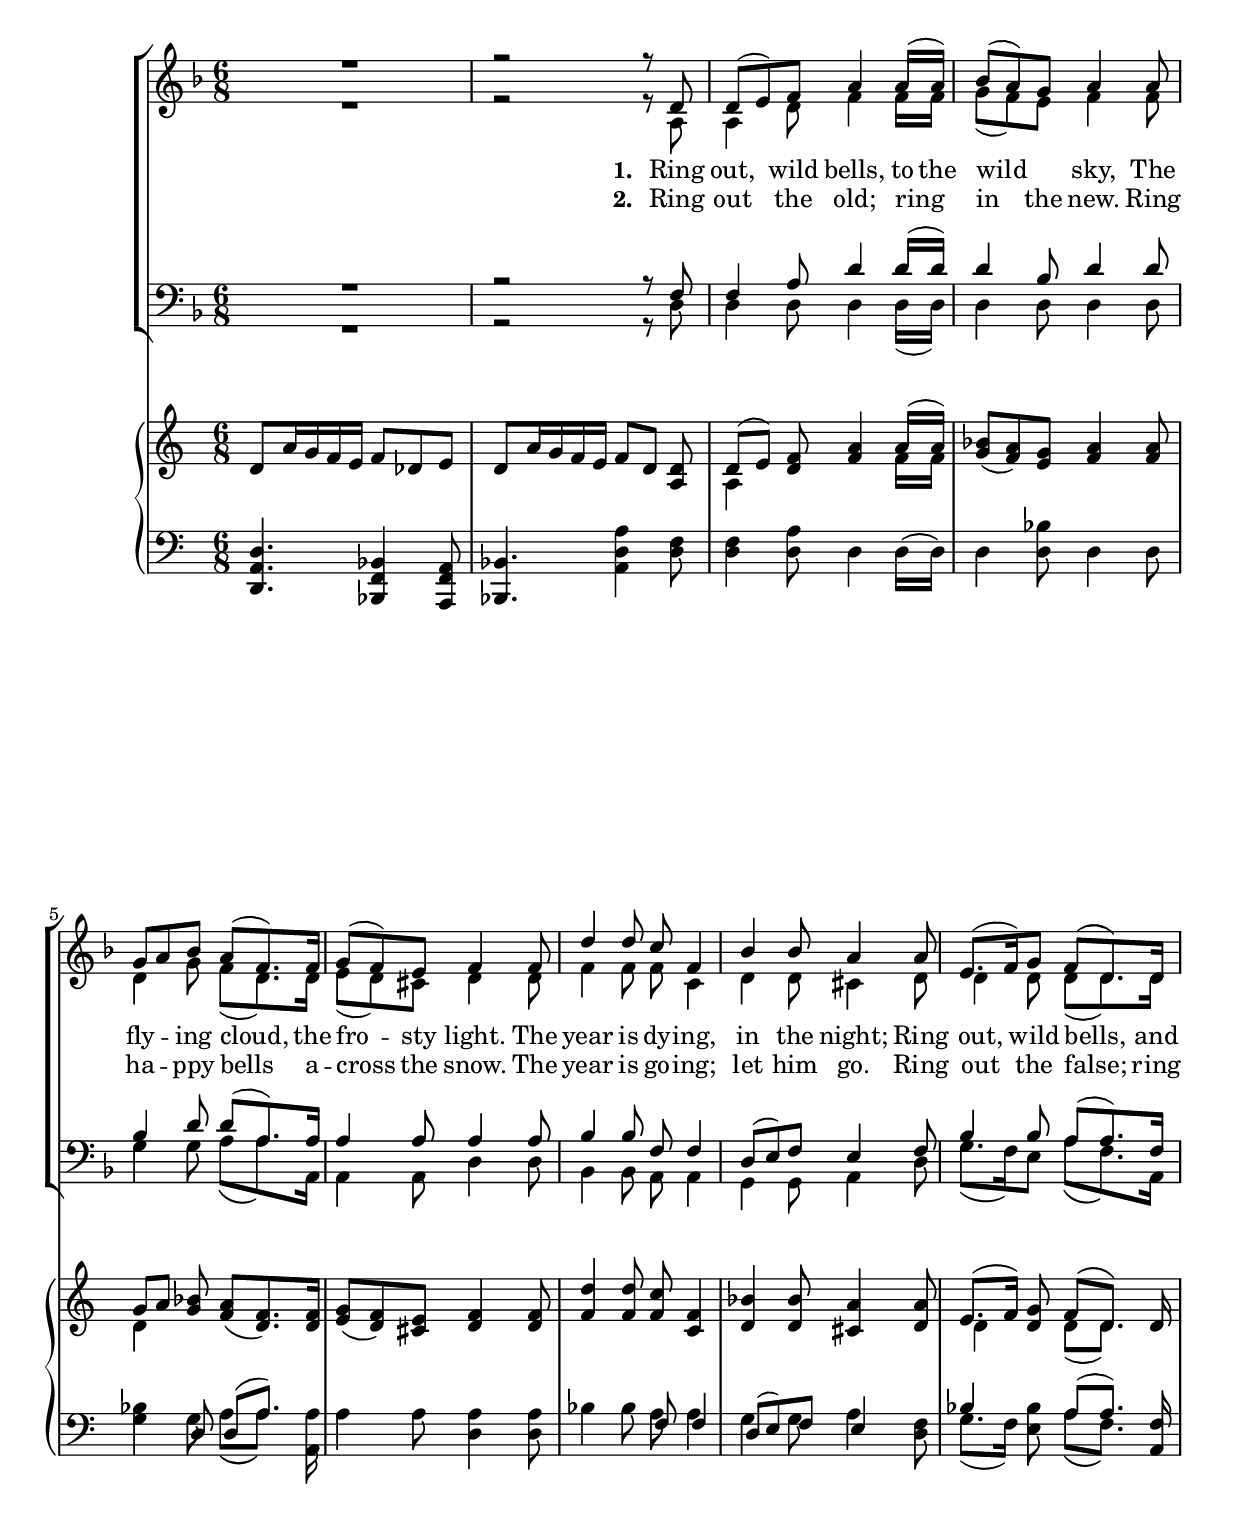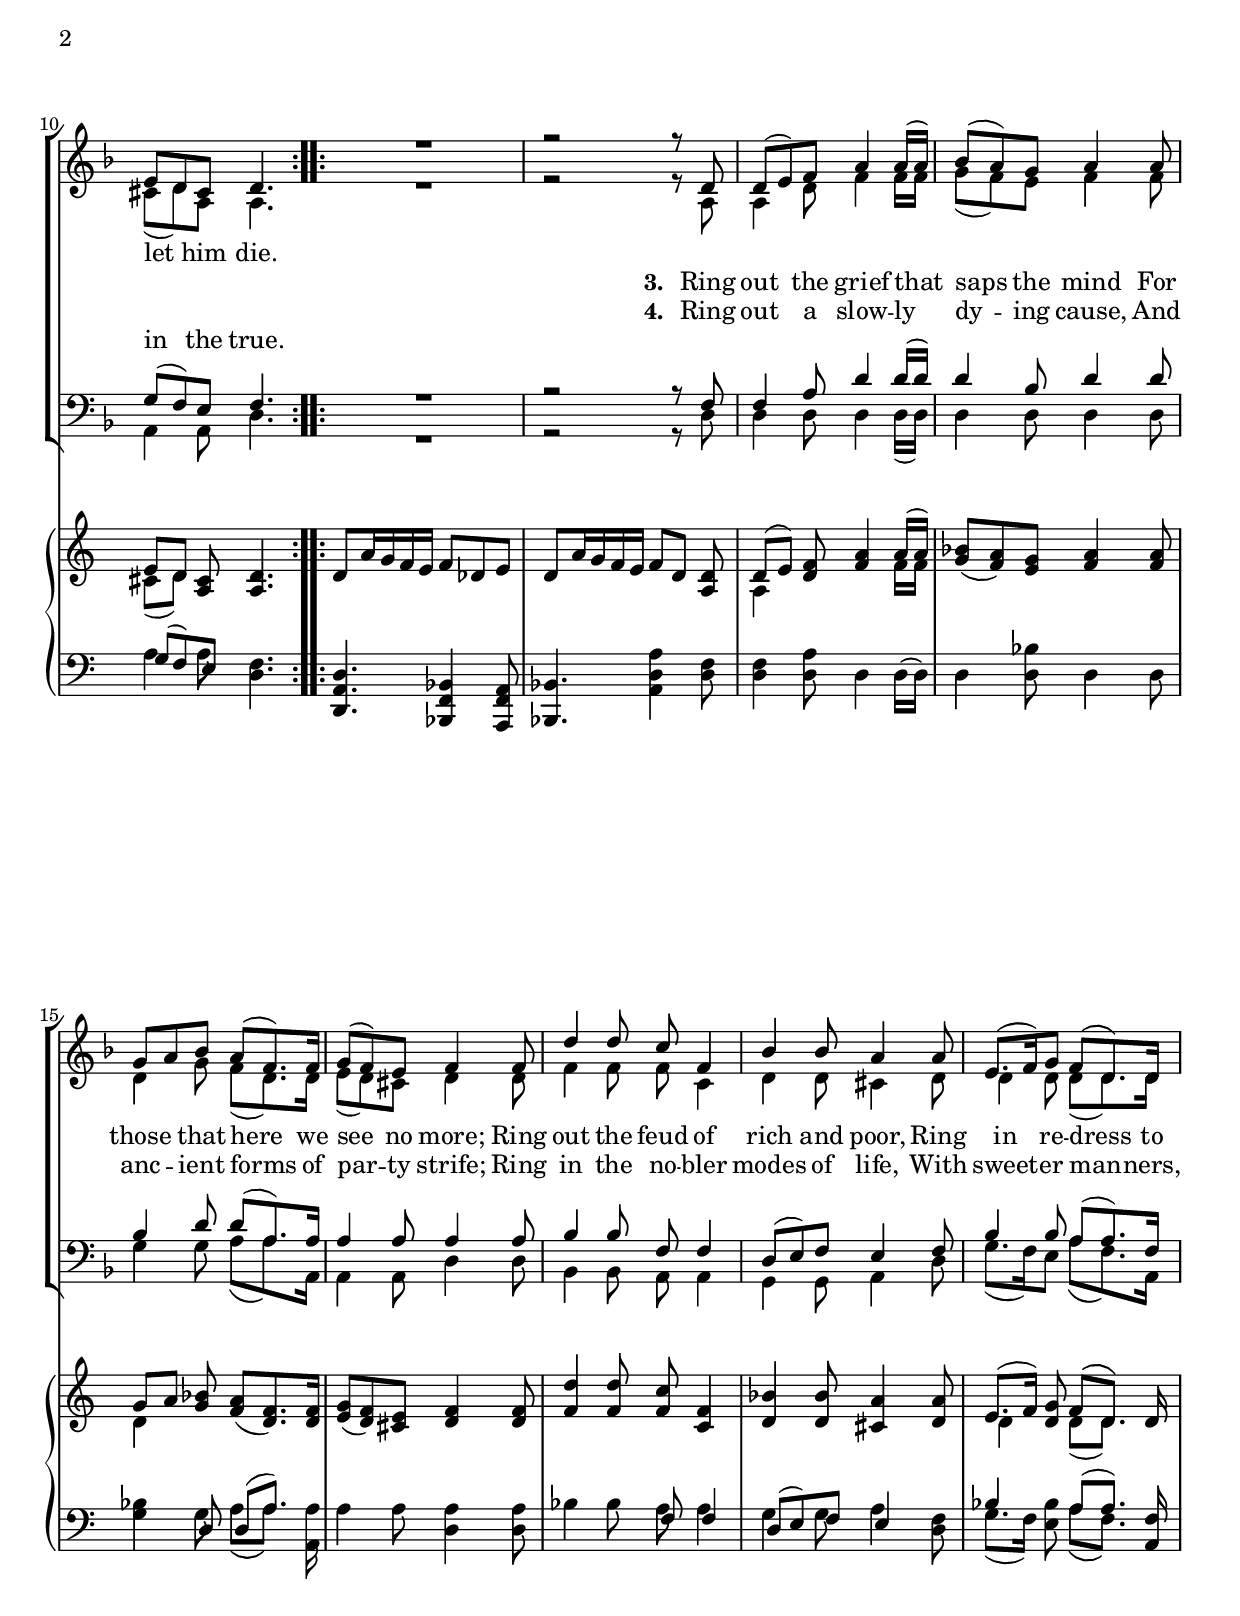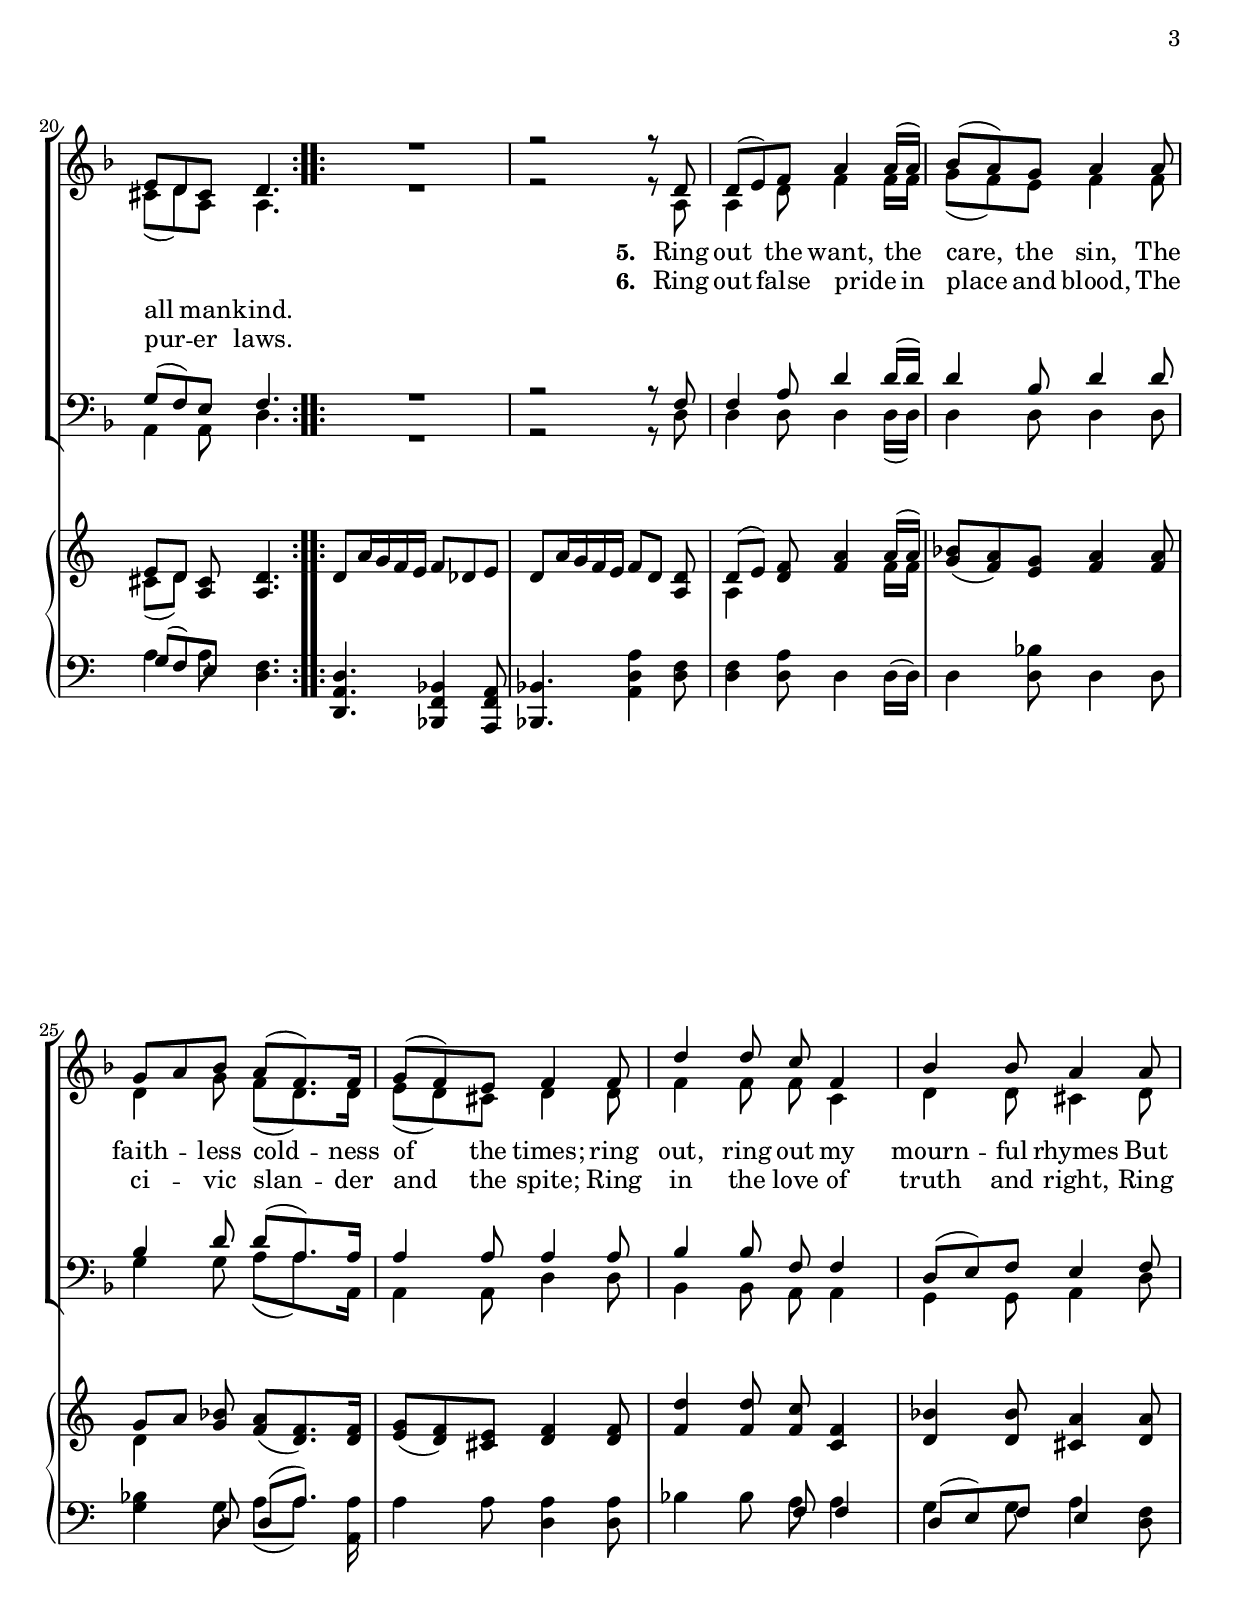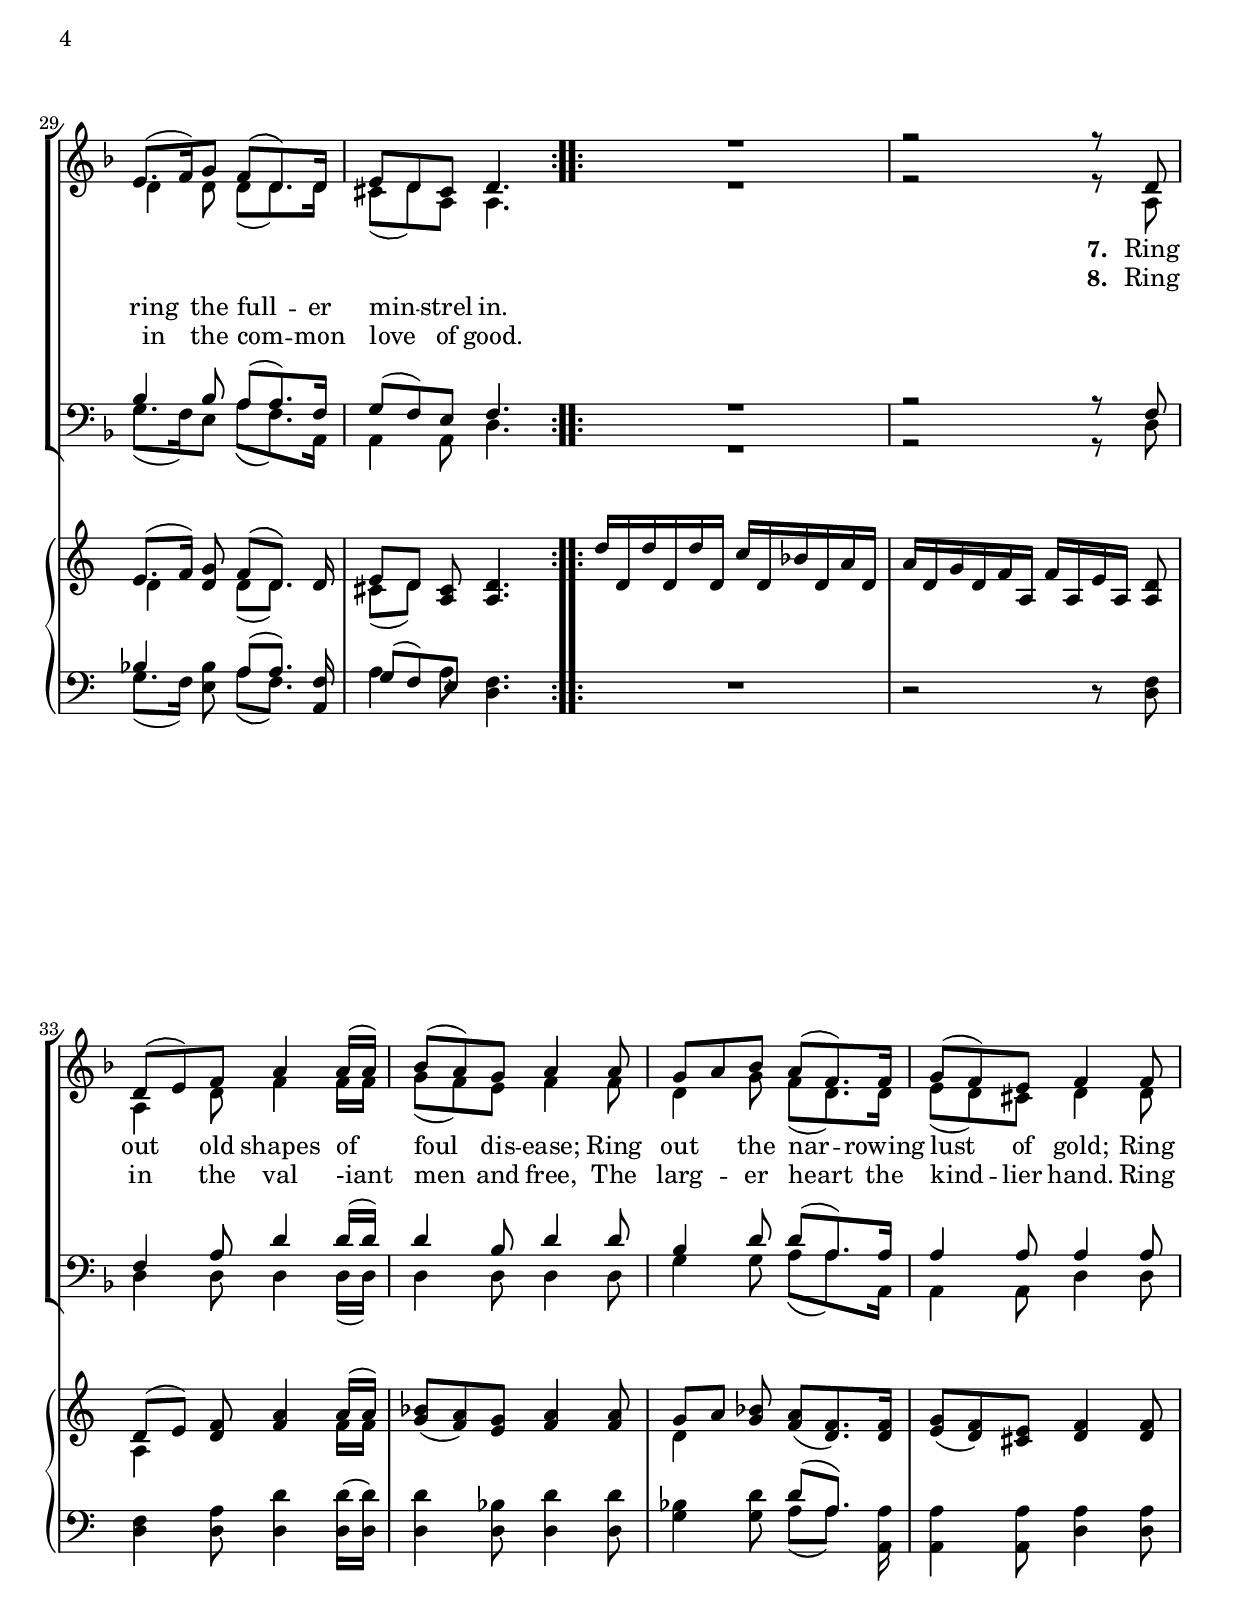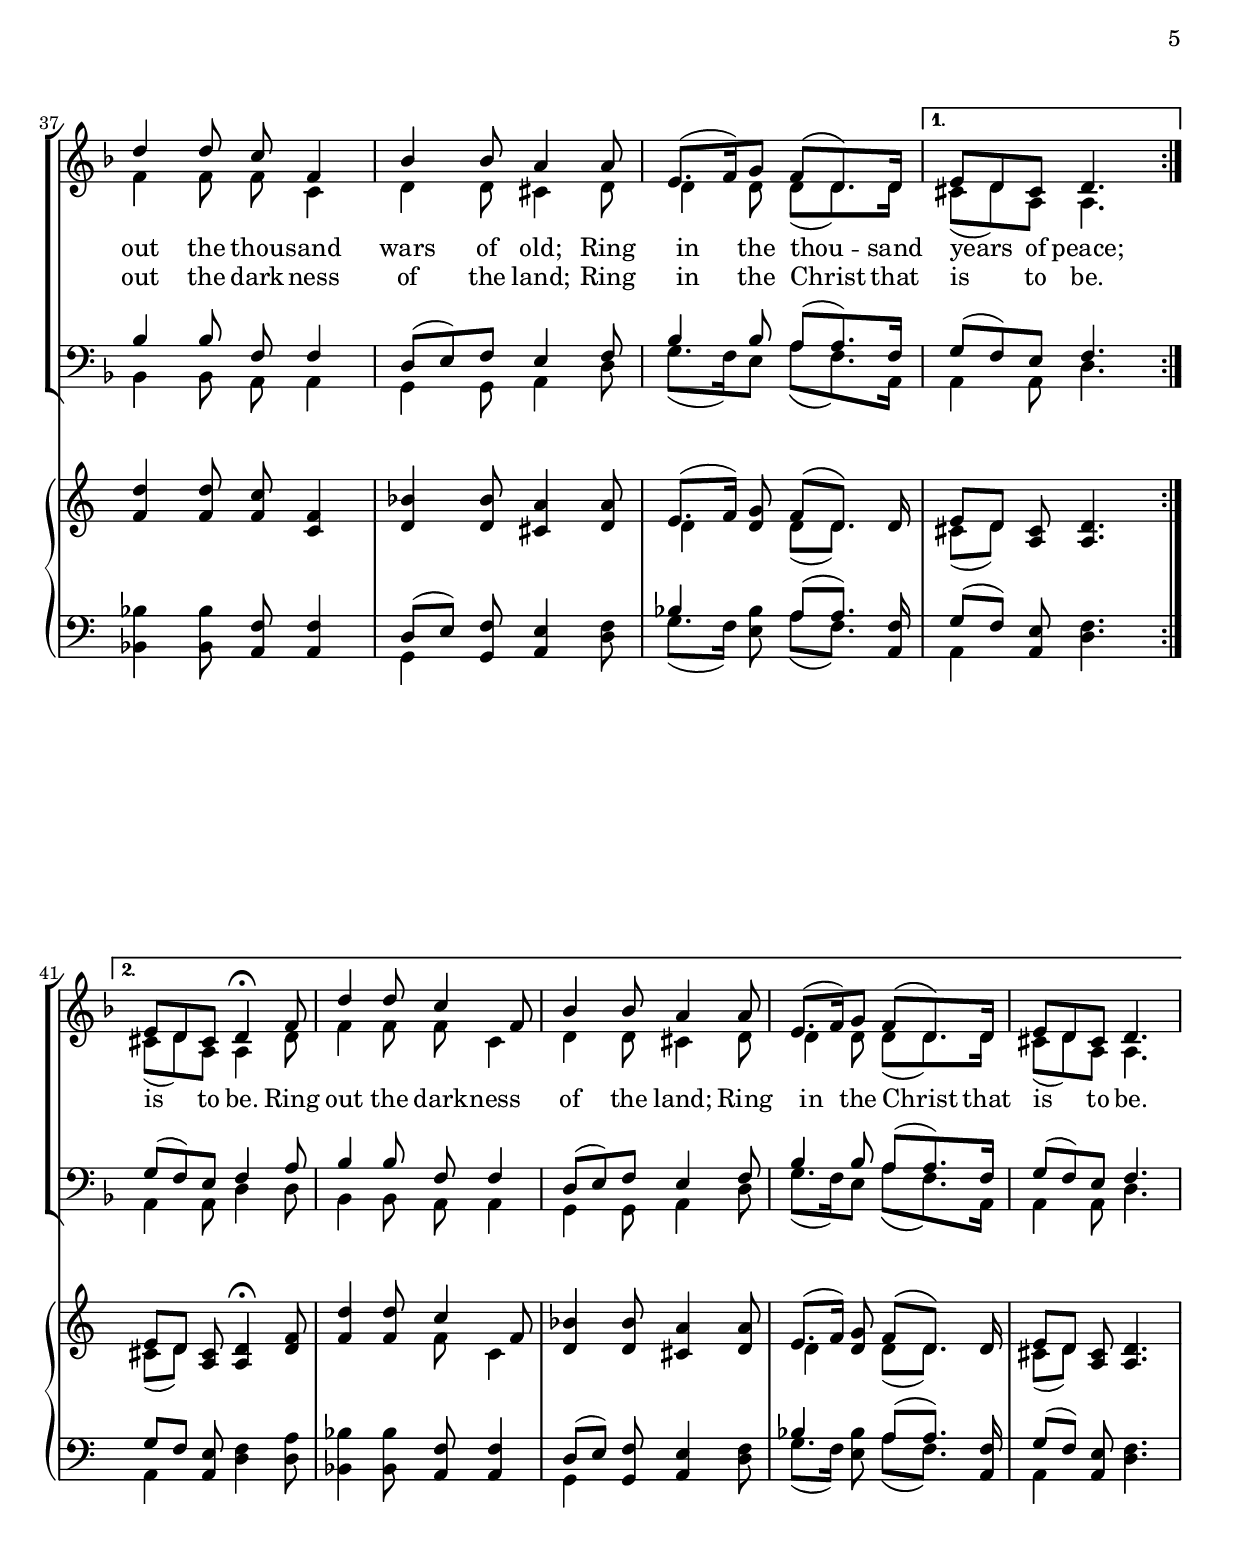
\paper {
  #(set-default-paper-size "letter")
  top-system-spacing.basic-distance = #10
  score-system-spacing.basic-distance = #20
  system-system-spacing.basic-distance = #20
  last-bottom-spacing.basic-distance = #10
}

global = {
  \version "2.19.83"
  \key d \minor
  \time 6/8
}

structure_repeats =
#(define-music-function
  (parser location p_one p_two p_end p_alt_end)
  (ly:music? ly:music? ly:music? ly:music?)
  #{
    \repeat unfold 3 {
      \repeat volta 2 {
        #p_one
      }
    }
    \repeat volta 2 {
      #p_two
    } \alternative {
      { #p_end }
      { #p_alt_end }
    }
  #})

choral_rest = { R2. | r2 r8 }
sop_phraseone = { d8 | d( e) f a4 a16( a16) | bes8( a) g a4 }
sop_phrasetwo = { a8 | g a bes a( f8.) f16 | g8( f) e f4 }
sop_phrasethree = { f8 | d'4 d8 c f,4 | bes bes8 a4 }
sop_phrasethree_alt = { f8 | d'4 d8 c4 f,8 | bes4 bes8 a4 }
sop_phrasefour = { a8 | e8.( f16) g8 f\( d8.\) d16 | }
sop_end = { | e8 d cis d4. }

sopMusic = \relative c' {
  \structure_repeats
    {
      \choral_rest \sop_phraseone
      \sop_phrasetwo \sop_phrasethree
      \sop_phrasefour \sop_end
    } { 
      \choral_rest \sop_phraseone
      \sop_phrasetwo \sop_phrasethree
      \sop_phrasefour
    }
    \sop_end
    { | e8 d cis d4\fermata \sop_phrasethree_alt \sop_phrasefour \sop_end }
}
alto_phraseone = { a8 | a4 d8 f4 f16 f | g8( f) e f4 }
alto_phrasetwo = { f8 | d4 g8 f( d8.) d16 | e8( d) cis d4 }
alto_phrasethree = { d8 | f4 f8 f c4 | d d8 cis4 }
alto_phrasethree_alt = { d8 | f4 f8 f c4 | d d8 cis4 }
alto_phrasefour = { d8 | d4 d8 d( d8.) d16 | }
alto_end = { | cis8( d) a a4. | }

altoMusic = \relative c' {
  \repeat unfold 3 {
    \repeat volta 2 {
      \choral_rest
      \alto_phraseone
      \alto_phrasetwo
      \alto_phrasethree \alto_phrasefour \alto_end
    }
  }
  \repeat volta 2 {
    \choral_rest \alto_phraseone \alto_phrasetwo \alto_phrasethree \alto_phrasefour
  } \alternative {
    \alto_end
    { | cis8( d) a a4 \alto_phrasethree_alt \alto_phrasefour \alto_end }
  }
}
altoWords =\lyricmode {
  <<
  \new Lyrics = "firstVerse"
  {
  \set stanza = #"1. "
  \set associatedVoice = "altos"
  Ring | out, wild bells, to the | wild _ sky,
  The | fly -- ing cloud, the fro -- sty light.
  The | year is dy -- ing, in the night;
  Ring | out, wild bells, and let him die.
  }
  \new Lyrics = "secondVerse"
  \with { alignBelowContext = #"firstVerse" } {
  \set stanza = #"2. "
  \set associatedVoice = "altos"
  Ring | out the old; ring _ | in the new.
  Ring | ha -- ppy bells  a -- | cross the snow.
  The | year is go -- ing; | let him go.
  Ring | out the false; ring | in the true.
  }
  >>
  <<
  \new Lyrics = "thirdVerse"
  \with { alignBelowContext = #"firstVerse" } {
  \set stanza = #"3. "
  \set associatedVoice = "altos"
  Ring | out the grief that _ | saps the mind
  For | those that here we | see no more;
  Ring | out the feud of | rich and poor,
  Ring | in re -- dress to | all man -- kind.
  }

  \new Lyrics = "fourthVerse"
  \with { alignBelowContext = #"thirdVerse" } {
    \set stanza = #"4. "
    \set associatedVoice = "altos"
  Ring | out a slow -- ly _ | dy -- ing cause,
  And | anc -- ient forms of | par -- ty strife;
  Ring | in the no -- bler | modes of life,
  With | sweet -- er man -- ners, | pur -- er laws.
  }
  >>
  <<
  \new Lyrics = "fifthVerse"
  \with { alignBelowContext = #"firstVerse" } {
  \set stanza = #"5. "
  \set associatedVoice = "altos"
  Ring | out the want, the _ | care, the sin,
  The | faith -- less cold -- ness | of the times;
  ring | out, ring out my | mourn -- ful rhymes
  But | ring the full -- er | min -- strel in.
  }

  \new Lyrics = "sixthVerse"
  \with { alignBelowContext = #"fifthVerse" } {
  \set stanza = #"6. "
  \set associatedVoice = "altos"
  Ring | out false pride _ in  | place and blood,
  The | ci -- vic slan -- der | and the spite;
  Ring | in the love of | truth and right,
  Ring | in the com -- mon | love of good.
  }
  >>
  <<
  \new Lyrics = "seventhVerse"
  \with { alignBelowContext = #"firstVerse" } {
  \set stanza = #"7. "
  \set associatedVoice = "altos"
  Ring | out old shapes of _ | foul dis -- ease;
  Ring | out the nar -- rowing | lust of gold;
  Ring | out the thou -- sand | wars of old;
  Ring | in the thou -- sand | years of peace;
  }

  \new Lyrics = "eighthVerse"
  \with { alignBelowContext = #"seventhVerse" } {
  \set stanza = #"8. "
  \set associatedVoice = "altos"
  Ring | in the val -iant _ | men and free,
  The | larg -- er heart the | kind -- lier hand.
  Ring | out the dark -- ness | of the land;
  Ring | in the Christ that | is to be.
  }
  >>
  is to be.
  Ring | out the dark -- ness | of the land;
  Ring | in the Christ that | is to be.
}

tenor_phraseone = { f8 | f4 a8 d4 d16( d16) | d4 bes8 d4 }
tenor_phrasetwo = { d8 | bes4 d8 d8(a8.) a16 | a4 a8 a4 }
tenor_phrasethree = { a8 | bes4 bes8 f f4 | d8( e) f e4 }
tenor_phrasethree_alt = { a8 | bes4 bes8 f f4 | d8( e) f e4 }
tenor_phrasefour = { f8 | bes4 bes8 a8( a8.) f16 | }
tenor_end = { | g8( f) e  f4. }

tenorMusic = \relative c {
  \repeat unfold 3 {
    \repeat volta 2 {
      \choral_rest
      \tenor_phraseone \tenor_phrasetwo \tenor_phrasethree \tenor_phrasefour \tenor_end
    }
  }
  \repeat volta 2 {
    \choral_rest
    \tenor_phraseone \tenor_phrasetwo \tenor_phrasethree \tenor_phrasefour
  } \alternative {
    \tenor_end
    { | g8( f) e f4 \tenor_phrasethree_alt \tenor_phrasefour \tenor_end }
  }
}

bass_phraseone = { d8 | d4 d8 d4 d16( d) | d4 d8 d4 }
bass_phrasetwo = { d8 | g4 g8 a\( a8.\) a,16 | a4 a8 d4 }
bass_phrasethree = { d8 | bes4 bes8 a8 a4 | g g8 a4 }
bass_phrasethree_alt = { d8 | bes4 bes8 a8 a4 | g g8 a4 }
bass_phrasefour = { d8 | g8.( f16) e8 a\( f8.\) a,16 | }
bass_end = {  | a4 a8 d4. }

bassMusic = \relative c {
  \repeat unfold 3 {
    \repeat volta 2 {
      \choral_rest
      \bass_phraseone \bass_phrasetwo \bass_phrasethree \bass_phrasefour \bass_end
    }
  }
  \repeat volta 2 {
    \choral_rest
    \bass_phraseone \bass_phrasetwo \bass_phrasethree \bass_phrasefour
  } \alternative {
    \bass_end
    { | a4 a8 d4 \bass_phrasethree_alt \bass_phrasefour \bass_end }
  }
}

choirmusic = {
  \new ChoirStaff <<
    \new Staff = "women" <<
      \new Voice = "sopranos" { \voiceOne << \global \sopMusic >> }
      \new Voice = "altos" { \voiceTwo << \global \altoMusic >> }
    >>
    \new Lyrics = "altos"
    \context Lyrics = "altos" \lyricsto "altos" \altoWords
    \new Staff = "men" <<
      \clef bass
      \new Voice = "tenors" { \voiceOne << \global \tenorMusic >> }
      \new Voice = "basses" { \voiceTwo << \global \bassMusic >> }
    >>
  >>
}

pianotreble = \relative g' {
  \repeat unfold 3 {
    \repeat volta 2 {
       d8 a'16 g f e f8 des e | d8 a'16 g f e f8 d
       \partcombine
       <<
         { \relative c' {
           \sop_phraseone \sop_phrasetwo \sop_phrasethree
         \sop_phrasefour \sop_end }}
       >>
       <<
         { \relative c'  { \alto_phraseone \alto_phrasetwo \alto_phrasethree
         \alto_phrasefour \alto_end }}
       >>
    }
  }
  \partcombine
  <<
    \relative c'
    {
      \repeat volta 2 {
        {
          | d'16 d, d' d, d' d, c' d, bes' d, a' d,
          |  a'16 d, g d f a, f' a, e' a, }
        \relative c'
         { \sop_phraseone \sop_phrasetwo \sop_phrasethree
        \sop_phrasefour }
      } \alternative {
        \relative c' \sop_end
        {
          \relative c'{ | e8 d cis d4\fermata
          \sop_phrasethree_alt \sop_phrasefour \sop_end }
        }
      }
    }
  >>
  <<
    \relative c'
    {
      \repeat volta 2 {
        \choral_rest
        \alto_phraseone \alto_phrasetwo \alto_phrasethree
        \alto_phrasefour
      } \alternative {
        \relative c' \alto_end
        {
          \relative c' { | cis8( d) a a4
          \alto_phrasethree_alt \alto_phrasefour \alto_end }
        }
      }
    }
  >>
}

pianobass = \relative c {
  \repeat unfold 3 {
    \repeat volta 2 {
       <d a d,>4. <bes f bes,>4 <a f a,>8 |
       <bes bes,>4. <a' d, a>4
       \partcombine
       <<
         { \tenor_phraseone \tenor_phrasetwo \tenor_phrasethree
           \tenor_phrasefour \tenor_end }
       >>
       <<
         { \bass_phraseone \bass_phrasetwo \bass_phrasethree
           \bass_phrasefour \bass_end }
       >>
    }
  }
  \repeat volta 2 {
  \partcombine
  <<
   \relative c {
     \choral_rest
     \tenor_phraseone \tenor_phrasetwo \tenor_phrasethree
     \tenor_phrasefour
   }
  >>
  <<
   \relative c {
     \choral_rest
     \bass_phraseone \bass_phrasetwo \bass_phrasethree
     \bass_phrasefour
   }
  >>
  } \alternative {
   { \partcombine  << \tenor_end >> << \relative c \bass_end >> }
   {
     \partcombine
     <<
       {
         \relative c' { | g8 f e f4 }
         \relative c' { \tenor_phrasethree_alt \tenor_phrasefour \tenor_end }
       }
     >>
     <<
       {
        \relative c {| a4 a8 d4 }
        \relative c { \bass_phrasethree_alt \bass_phrasefour \bass_end }
       }
     >>
   }
  }
}

pianomusic = {
  \new PianoStaff <<
    \new Staff <<
      \set Staff.printPartCombineTexts = ##f
      \pianotreble
    >>
    \new Staff <<
      \clef bass
      \set Staff.printPartCombineTexts = ##f
      \pianobass
    >>
  >>
}

\score {
  <<
    \choirmusic
    \pianomusic
  >>
  \layout {}
}

\score {
  \unfoldRepeats
  <<
    \choirmusic
    \pianomusic
  >>
  \midi {}
}